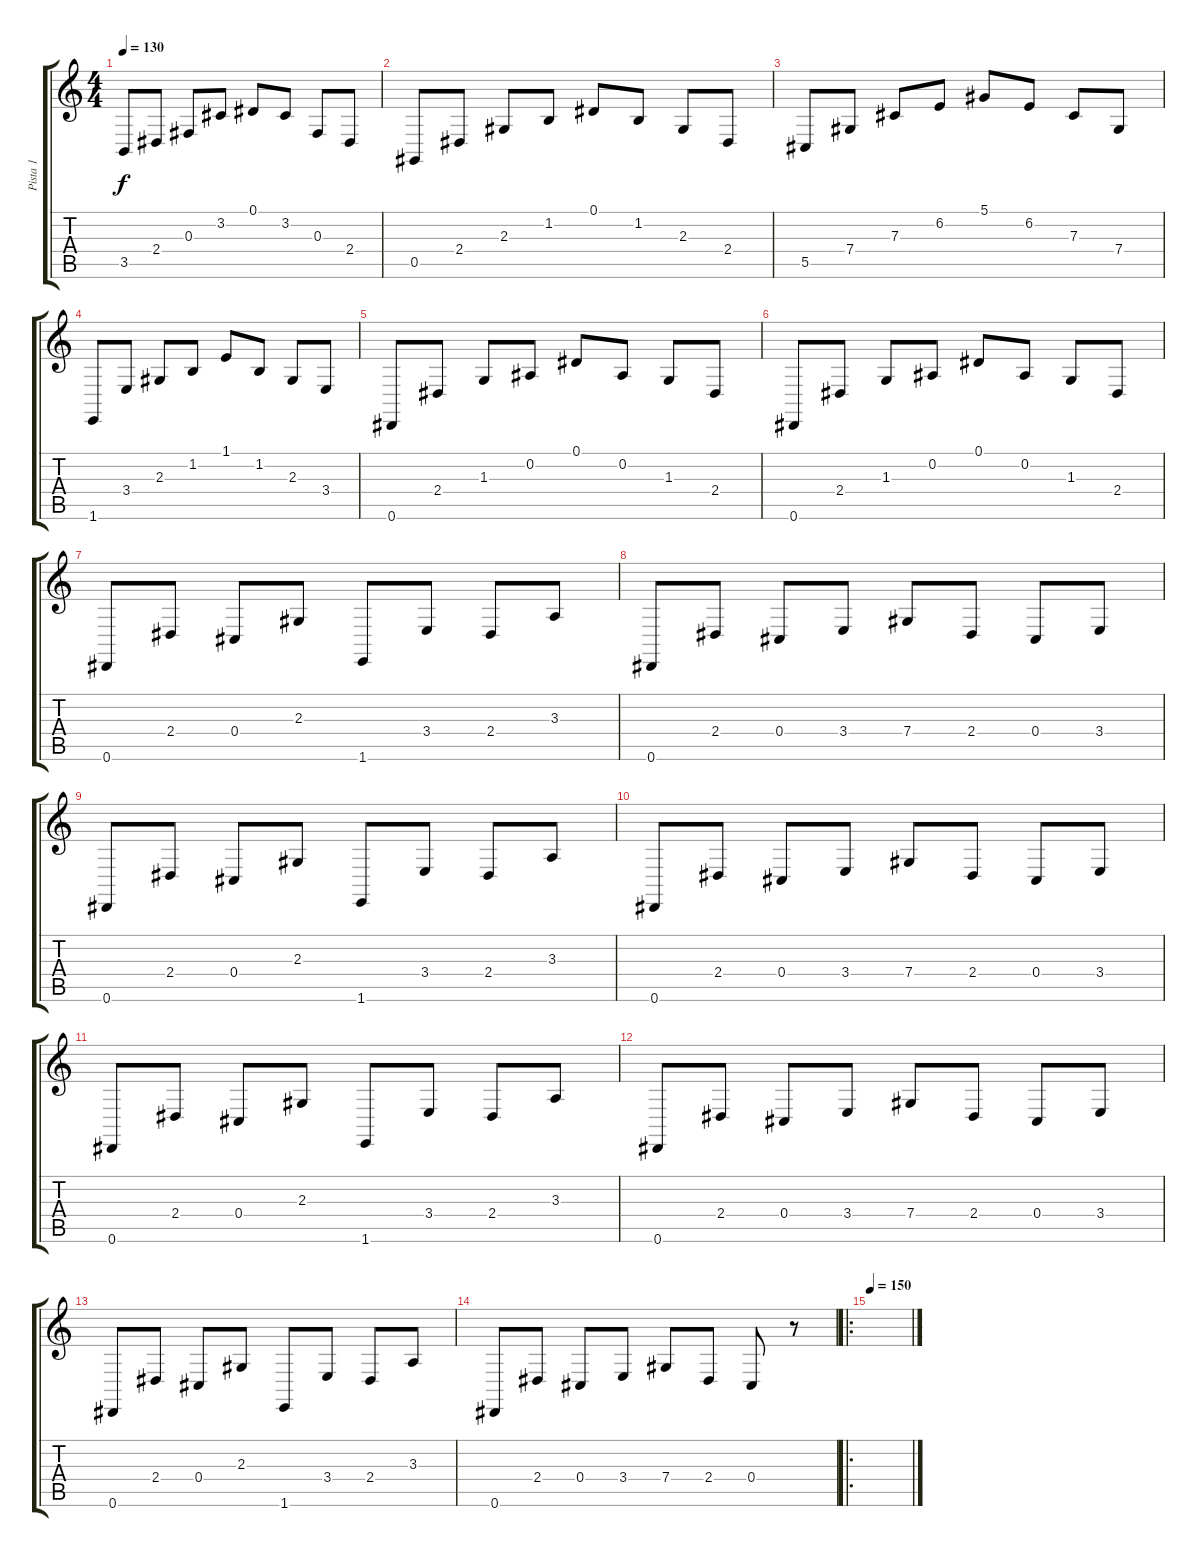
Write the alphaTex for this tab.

\track ("Pista 1" "Pista 1") {instrument stringensemble1}
\staff {score tabs}
\tuning (Eb4 Bb3 Gb3 Db3 Ab2 Eb2) {hide}
\ts (4 4)
\tempo 130
\clef g2
\ks c
3.5.8{dy f} 2.4.8 0.3.8 3.2.8 0.1.8 3.2.8 0.3.8 2.4.8 |
0.5.8 2.4.8 2.3.8 1.2.8 0.1.8 1.2.8 2.3.8 2.4.8 |
5.5.8 7.4.8 7.3.8 6.2.8 5.1.8 6.2.8 7.3.8 7.4.8 |
1.6.8 3.4.8 2.3.8 1.2.8 1.1.8 1.2.8 2.3.8 3.4.8 |
0.6.8 2.4.8 1.3.8 0.2.8 0.1.8 0.2.8 1.3.8 2.4.8 |
0.6.8 2.4.8 1.3.8 0.2.8 0.1.8 0.2.8 1.3.8 2.4.8 |
0.6.8 2.4.8 0.4.8 2.3.8 1.6.8 3.4.8 2.4.8 3.3.8 |
0.6.8 2.4.8 0.4.8 3.4.8 7.4.8 2.4.8 0.4.8 3.4.8 |
0.6.8 2.4.8 0.4.8 2.3.8 1.6.8 3.4.8 2.4.8 3.3.8 |
0.6.8 2.4.8 0.4.8 3.4.8 7.4.8 2.4.8 0.4.8 3.4.8 |
0.6.8 2.4.8 0.4.8 2.3.8 1.6.8 3.4.8 2.4.8 3.3.8 |
0.6.8 2.4.8 0.4.8 3.4.8 7.4.8 2.4.8 0.4.8 3.4.8 |
0.6.8 2.4.8 0.4.8 2.3.8 1.6.8 3.4.8 2.4.8 3.3.8 |
0.6.8 2.4.8 0.4.8 3.4.8 7.4.8 2.4.8 0.4.8 r.8 |
\ro
\tempo 150
